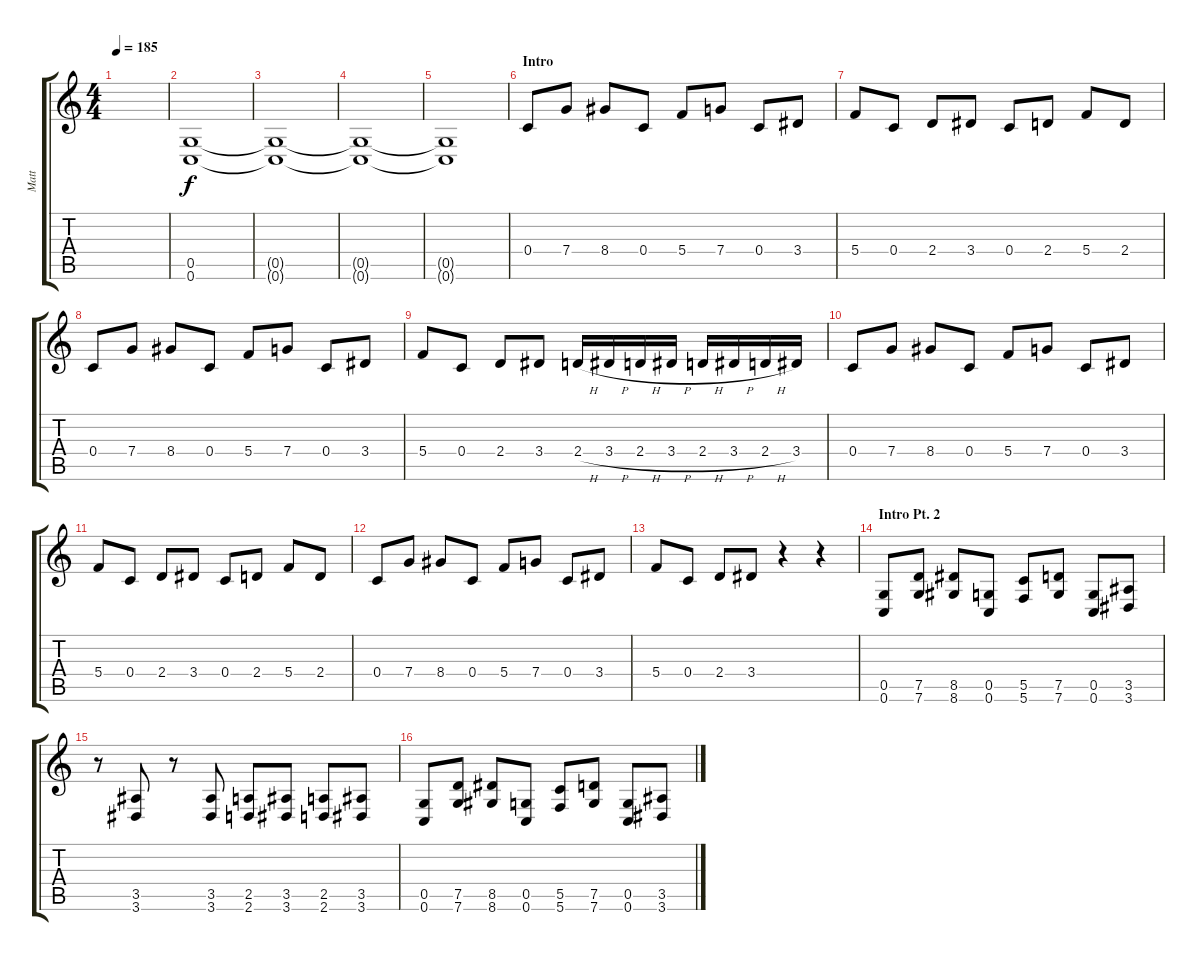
\track ("Matt" "Matt") {instrument distortionguitar}
\staff {score tabs}
\tuning (D4 A3 F3 C3 G2 C2) {hide}
\ts (4 4)
\tempo 185
\clef g2
\ks c
|
(0.5 0.6).1{volume 13} |
(0.5{t} 0.6{t}).1 |
(0.5{t} 0.6{t}).1 |
(0.5{t} 0.6{t}).1 |
\section ("" "Intro")
0.4.8 7.4.8 8.4.8 0.4.8 5.4.8 7.4.8 0.4.8 3.4.8 |
5.4.8 0.4.8 2.4.8 3.4.8 0.4.8 2.4.8 5.4.8 2.4.8 |
0.4.8 7.4.8 8.4.8 0.4.8 5.4.8 7.4.8 0.4.8 3.4.8 |
5.4.8 0.4.8 2.4.8 3.4.8 2.4{h}.16 3.4{h}.16 2.4{h}.16 3.4{h}.16 2.4{h}.16 3.4{h}.16 2.4{h}.16 3.4.16 |
0.4.8 7.4.8 8.4.8 0.4.8 5.4.8 7.4.8 0.4.8 3.4.8 |
5.4.8 0.4.8 2.4.8 3.4.8 0.4.8 2.4.8 5.4.8 2.4.8 |
0.4.8 7.4.8 8.4.8 0.4.8 5.4.8 7.4.8 0.4.8 3.4.8 |
5.4.8 0.4.8 2.4.8 3.4.8 r.4 r.4 |
\section ("" "Intro Pt. 2")
(0.5 0.6).8 (7.5 7.6).8 (8.5 8.6).8 (0.5 0.6).8 (5.5 5.6).8 (7.5 7.6).8 (0.5 0.6).8 (3.5 3.6).8 |
r.8 (3.5 3.6).8 r.8 (3.5 3.6).8 (2.5 2.6).8 (3.5 3.6).8 (2.5 2.6).8 (3.5 3.6).8 |
(0.5 0.6).8 (7.5 7.6).8 (8.5 8.6).8 (0.5 0.6).8 (5.5 5.6).8 (7.5 7.6).8 (0.5 0.6).8 (3.5 3.6).8
